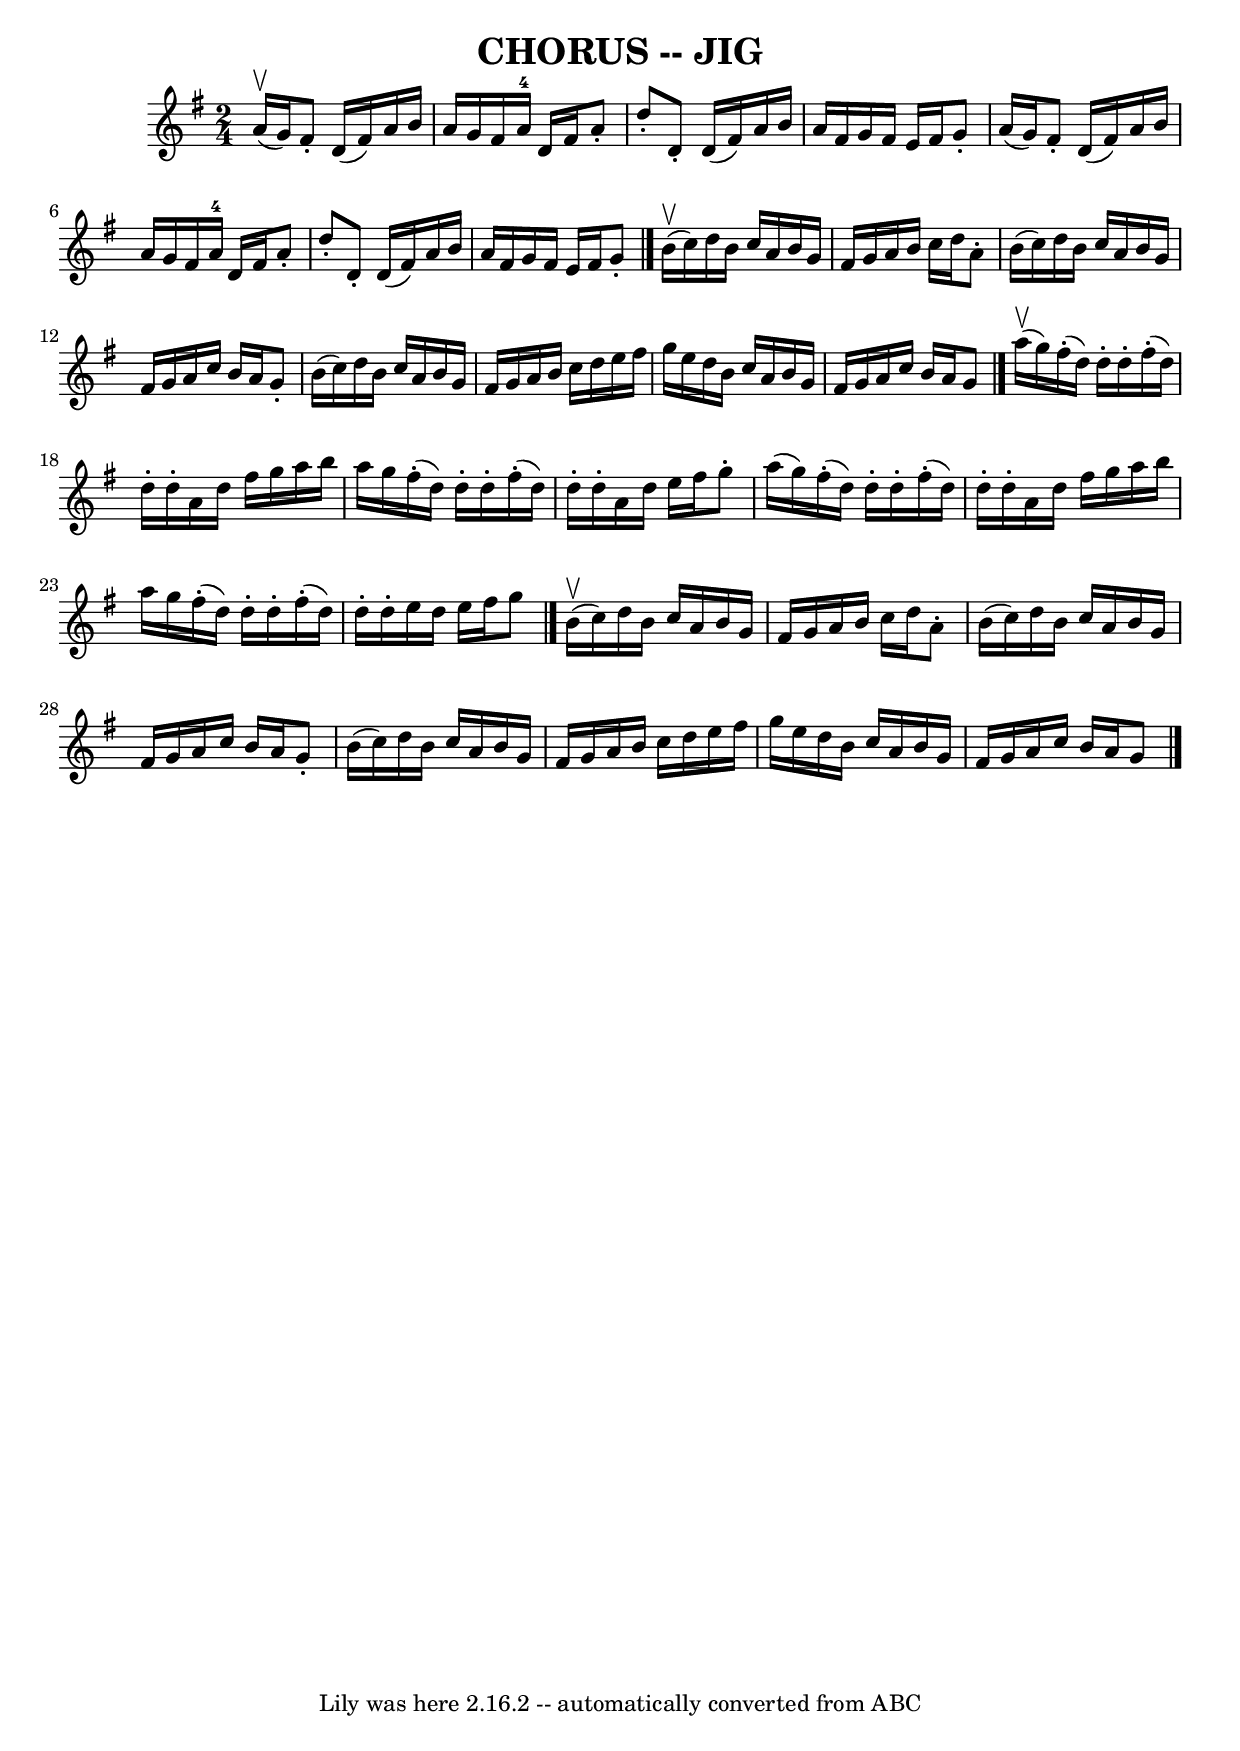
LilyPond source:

\version "2.16.2"
\include "Mammoth.ily"
\header {
  %% book = "Ryan's Mammoth Collection of Fiddle Tunes"
  crossRefNumber = "1"
  footnotes = "\\\\\\\\W: CHORUS JIG. -- First couple down the outside, back. Down the centre, back.\\\\W: Turn contra corners. Balance, turn partners to place."
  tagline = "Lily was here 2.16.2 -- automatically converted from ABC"
  title = "CHORUS -- JIG"

}
voicedefault =  {


  \time 2/4 
  \key g \major
 a'16 (^\upbow g'16)       |
  fis'8 -.  
  d'16 (fis'16) a'16 b'16 a'16 g'16    |
  fis'16    
  a'16-4 d'16 fis'16 a'8 -. d''8 -.   |
  d'8 -. d'16 (
  fis'16) a'16 b'16 a'16 fis'16    |
  g'16 fis'16    
  e'16 fis'16 g'8 -. a'16 (g'16)       |
  fis'8 -. d'16 (
  fis'16) a'16 b'16 a'16 g'16    |
  fis'16 a'16-4   
  d'16 fis'16 a'8 -. d''8 -.   |
  d'8 -. d'16 (fis'16)   
  a'16 b'16 a'16 fis'16    |
  g'16 fis'16 e'16 fis'16   
  g'8 -.   \bar "|." b'16^\upbow(c''16)       |
  d''16    
  b'16 c''16 a'16 b'16 g'16 fis'16 g'16    |
  a'16    
  b'16 c''16 d''16 a'8 -. b'16 (c''16)   |
  d''16    
  b'16 c''16 a'16 b'16 g'16 fis'16 g'16    |
  a'16    
  c''16 b'16 a'16 g'8 -. b'16 (c''16)       |
  d''16    
  b'16 c''16 a'16 b'16 g'16 fis'16 g'16    |
  a'16    
  b'16 c''16 d''16 e''16 fis''16 g''16 e''16    |
  
  d''16 b'16 c''16 a'16 b'16 g'16 fis'16 g'16    |
  
  a'16 c''16 b'16 a'16 g'8    \bar "|." a''16 (^\upbow g''16  
  -)       |
  fis''16 (-. d''16) d''16 -. d''16 -. fis''16 
  (-. d''16) d''16 -. d''16 -.   |
  a'16 d''16 fis''16    
  g''16 a''16 b''16 a''16 g''16    |
  fis''16 (-. d''16  
  -) d''16 -. d''16 -. fis''16 (-. d''16) d''16 -. d''16 -.   
  |
  a'16 d''16 e''16 fis''16 g''8 -. a''16 (g''16)   
  |
  fis''16 (-. d''16) d''16 -. d''16 -. fis''16 (-.  
  d''16) d''16 -. d''16 -.   |
  a'16 d''16 fis''16 g''16 
  a''16 b''16 a''16 g''16    |
  fis''16 (-. d''16)   
  d''16 -. d''16 -. fis''16 (-. d''16) d''16 -. d''16 -.   
  |
  e''16 d''16 e''16 fis''16 g''8    \bar "|." b'16 
  ^\upbow(c''16)       |
  d''16 b'16 c''16 a'16 b'16    
  g'16 fis'16 g'16    |
  a'16 b'16 c''16 d''16 a'8 -.   
  b'16 (c''16)   |
  d''16 b'16 c''16 a'16 b'16 g'16  
  fis'16 g'16    |
  a'16 c''16 b'16 a'16 g'8 -. b'16 (
  c''16)       |
  d''16 b'16 c''16 a'16 b'16 g'16    
  fis'16 g'16    |
  a'16 b'16 c''16 d''16 e''16 fis''16 
  g''16 e''16    |
  d''16 b'16 c''16 a'16 b'16 g'16  
  fis'16 g'16    |
  a'16 c''16 b'16 a'16 g'8    
  \bar "|."   

}

\score{
  <<

    \context Staff="default"
    {
      \voicedefault 
      
    }

  >>
  \layout {
    
  }
  \midi {
  }

}
